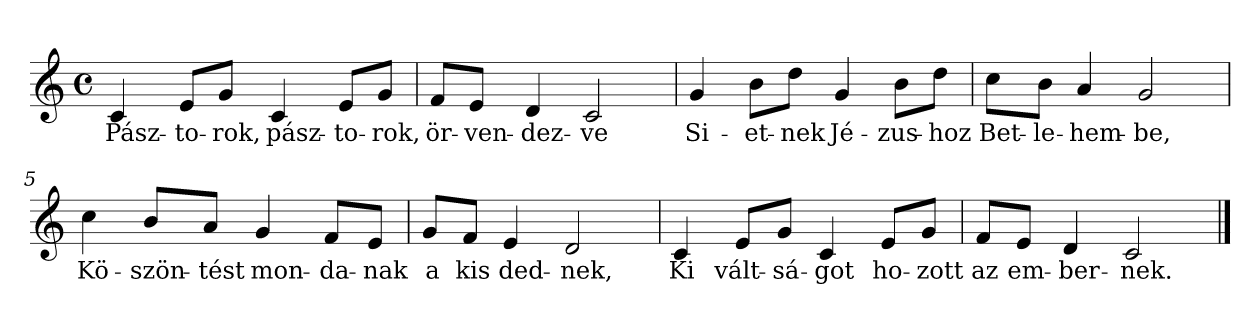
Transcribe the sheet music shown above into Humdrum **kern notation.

**kern	**text
*part1	*part1
*staff1	*staff1
*clefG2	*
*k[]	*
*C:	*
*M4/4	*
*met(c)	*
=1	=1
!	!LO:LY:b
4c/	Pász-
!	!LO:LY:b
8e/L	-to-
!	!LO:LY:b
8g/J	-rok,
!	!LO:LY:b
4c/	pász-
!	!LO:LY:b
8e/L	-to-
!	!LO:LY:b
8g/J	-rok,
=2	=2
!	!LO:LY:b
8f/L	ör-
!	!LO:LY:b
8e/J	-ven-
!	!LO:LY:b
4d/	-dez-
!	!LO:LY:b
2c/	-ve
=3	=3
!	!LO:LY:b
4g/	Si-
!	!LO:LY:b
8b\L	-et-
!	!LO:LY:b
8dd\J	-nek
!	!LO:LY:b
4g/	Jé-
!	!LO:LY:b
8b\L	-zus-
!	!LO:LY:b
8dd\J	-hoz
=4	=4
!	!LO:LY:b
8cc\L	Bet-
!	!LO:LY:b
8b\J	-le-
!	!LO:LY:b
4a/	-hem-
!	!LO:LY:b
2g/	-be,
!!LO:LB:g=z
=5	=5
!	!LO:LY:b
4cc\	Kö-
!	!LO:LY:b
8b/L	-szön-
!	!LO:LY:b
8a/J	-tést
!	!LO:LY:b
4g/	mon-
!	!LO:LY:b
8f/L	-da-
!	!LO:LY:b
8e/J	-nak
=6	=6
!	!LO:LY:b
8g/L	a
!	!LO:LY:b
8f/J	kis
!	!LO:LY:b
4e/	ded-
!	!LO:LY:b
2d/	-nek,
=7	=7
!	!LO:LY:b
4c/	Ki
!	!LO:LY:b
8e/L	vált-
!	!LO:LY:b
8g/J	-sá-
!	!LO:LY:b
4c/	-got
!	!LO:LY:b
8e/L	ho-
!	!LO:LY:b
8g/J	-zott
=8	=8
!	!LO:LY:b
8f/L	az
!	!LO:LY:b
8e/J	em-
!	!LO:LY:b
4d/	-ber-
!	!LO:LY:b
2c/	-nek.
==	==
*-	*-
